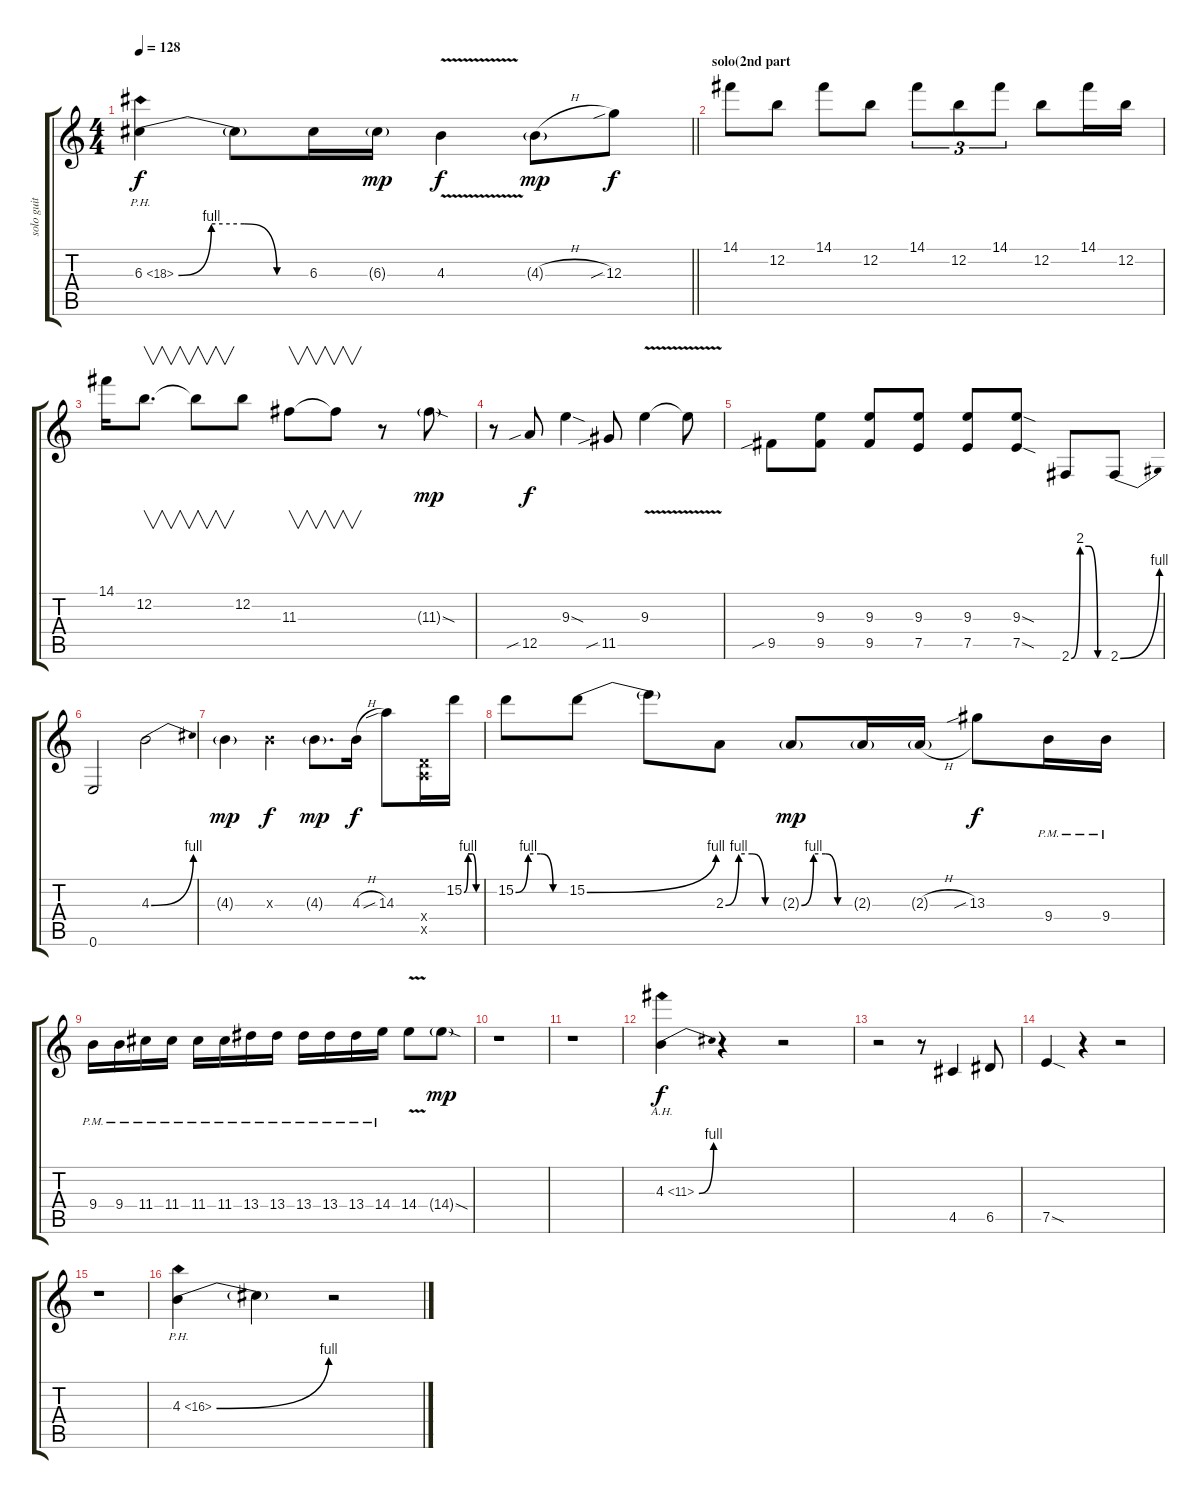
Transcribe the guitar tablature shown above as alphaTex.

\track ("solo guit" "solo guit") {instrument distortionguitar}
\staff {score tabs}
\tuning (E4 B3 G3 D3 A2 E2) {hide}
\ts (4 4)
\tempo 128
\clef g2
\barLineRight lightlight
\ks c
6.3{be (custom 0 0 15 4 30 4 45 0 60 0) ph 12}.4{dy f} 6.3{t}.8 6.3.16 6.3{g}.16{dy mp} 4.3{v}.4{dy f} 4.3{h g}.8{dy mp} 12.3{sib}.8{dy f} |
\section ("" "solo(2nd part")
14.1.8 12.2.8 14.1.8 12.2.8 14.1.8{tu (3 2)} 12.2.8{tu (3 2)} 14.1.8{tu (3 2)} 12.2.8 14.1.16 12.2.16 |
14.1.16 12.2.8{v d} 12.2{t}.8{v} 12.2.8 11.3.8{v} 11.3{t}.8{v} r.8 11.3{sod g}.8{dy mp} |
r.8 12.5{sib}.8{dy f} 9.3{sod}.4 11.5{sib}.8 9.3{v}.4 9.3{t}.8 |
9.5{sib}.8 (9.3 9.5).8 (9.3 9.5).8 (9.3 7.5).8 (9.3 7.5).8 (9.3{sod} 7.5{sod}).8 2.6{be (custom 0 0 15 8 30 8 45 0 60 0)}.8 2.6{be (bend 0 0 60 4)}.8 |
0.6.2 4.3{be (bend 0 0 60 4)}.2 |
4.3{g}.4{dy mp} 4.3{x}.4{dy f} 4.3{g}.8{d dy mp} 4.3{h}.16{dy f} 14.3{sib}.8 (0.4{x} 0.5{x}).16 15.2{be (custom 0 0 15 4 30 4 45 0 60 0)}.16 |
15.2{be (custom 0 0 15 4 30 4 45 0 60 0)}.8 15.2{be (bend 0 0 60 4)}.8 15.2{t}.8 2.3{be (custom 0 0 15 4 30 4 45 0 60 0)}.8 2.3{be (custom 0 0 15 4 30 4 45 0 60 0) g}.8{dy mp} 2.3{g}.16 2.3{h g}.16 13.3{sib}.8{dy f} 9.4{pm}.16 9.4{pm}.16 |
9.4{pm}.16 9.4{pm}.16 11.4{pm}.16 11.4{pm}.16 11.4{pm}.16 11.4{pm}.16 13.4{pm}.16 13.4{pm}.16 13.4{pm}.16 13.4{pm}.16 13.4{pm}.16 14.4{pm}.16 14.4{v}.8 14.4{sod g}.8{dy mp} |
r.1 |
r.1 |
4.3{be (bend 0 0 60 4) ah 7}.4{dy f} r.4 r.2 |
r.2 r.8 4.5.4 6.5.8 |
7.5{sod}.4 r.4 r.2 |
r.1 |
4.3{be (bend 0 0 60 4) ph 12}.4 4.3{t}.4 r.2
